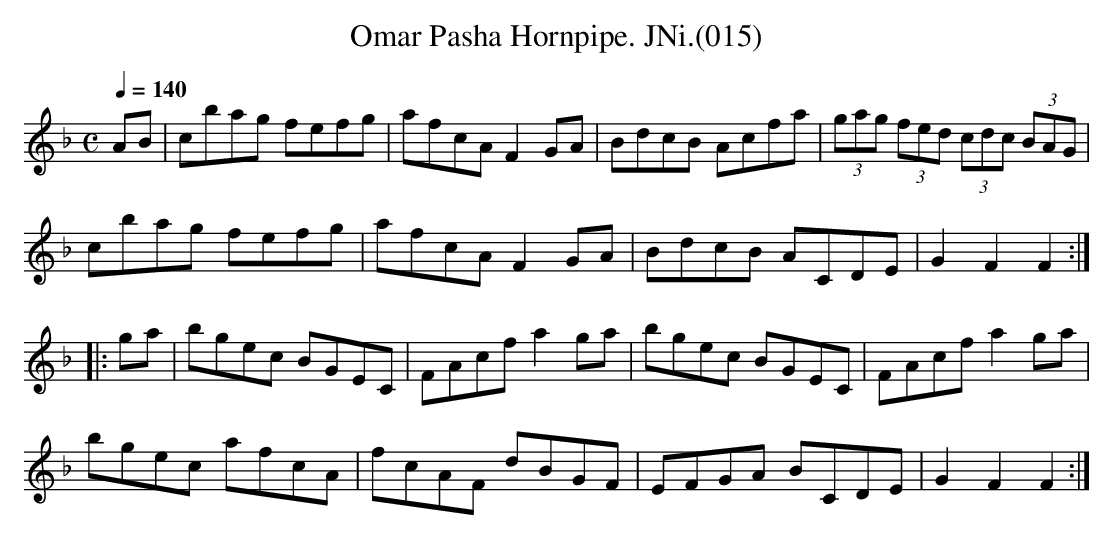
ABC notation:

X:1
T:Omar Pasha Hornpipe. JNi.(015)
M:C
L:1/8
Q:1/4=140
K:F
AB|cbag fefg|afcA F2GA|BdcB Acfa|(3gag (3fed (3cdc (3BAG|
cbag fefg|afcA F2GA|BdcB ACDE|G2F2F2:|
|:ga|bgec BGEC|FAcf a2ga|bgec BGEC|FAcf a2ga|
bgec afcA|fcAF dBGF|EFGA BCDE|G2F2F2:|
